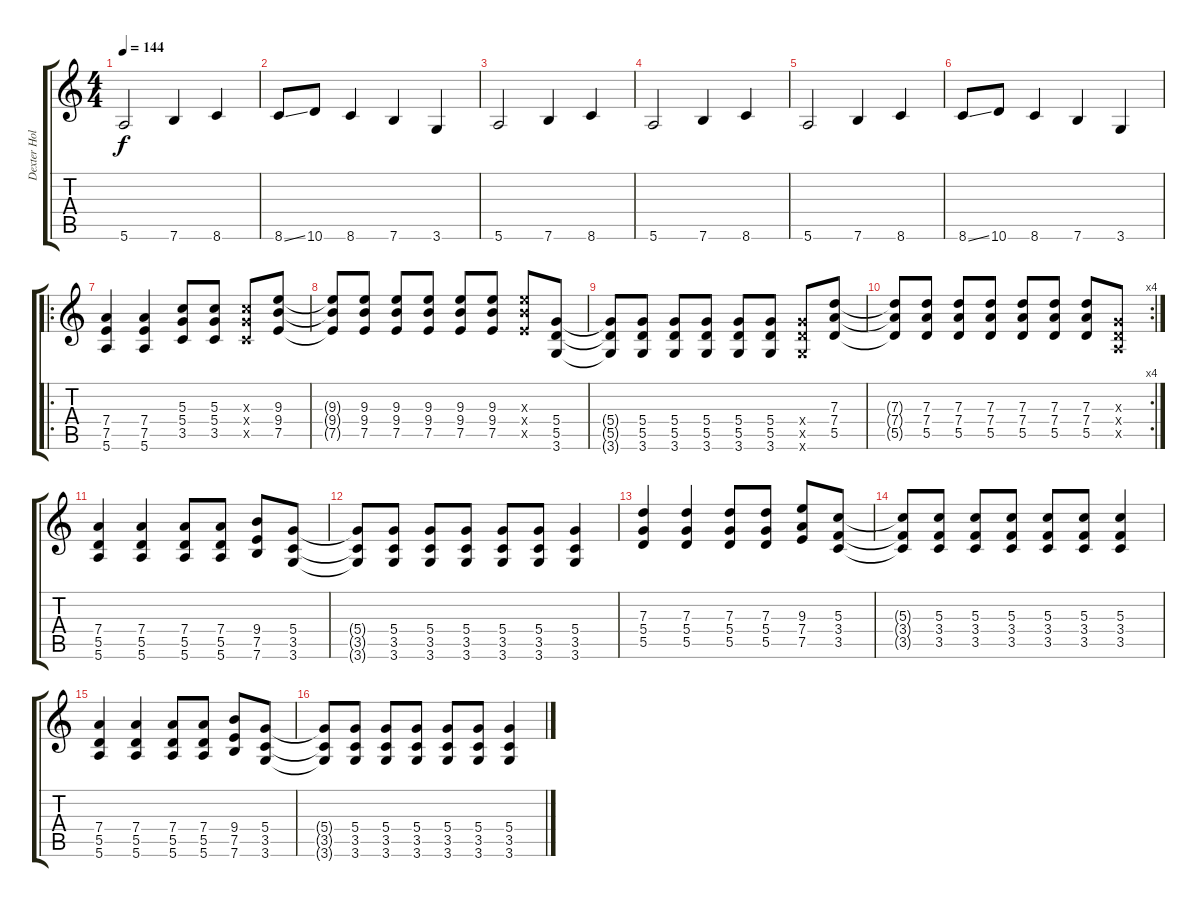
\track ("Dexter Holland" "Dexter Hol") {instrument distortionguitar}
\staff {score tabs}
\tuning (E4 B3 G3 D3 A2 E2) {hide}
\ts (4 4)
\tempo 144
\clef g2
\ks c
5.6.2{dy f} 7.6.4 8.6.4 |
8.6{ss}.8 10.6.8 8.6.4 7.6.4 3.6.4 |
5.6.2 7.6.4 8.6.4 |
5.6.2 7.6.4 8.6.4 |
5.6.2 7.6.4 8.6.4 |
8.6{ss}.8 10.6.8 8.6.4 7.6.4 3.6.4 |
\ro
(7.4 7.5 5.6).4 (7.4 7.5 5.6).4 (5.3 5.4 3.5).8 (5.3 5.4 3.5).8 (5.3{x} 5.4{x} 3.5{x}).8 (9.3 9.4 7.5).8 |
(9.3{t} 9.4{t} 7.5{t}).8 (9.3 9.4 7.5).8 (9.3 9.4 7.5).8 (9.3 9.4 7.5).8 (9.3 9.4 7.5).8 (9.3 9.4 7.5).8 (9.3{x} 9.4{x} 7.5{x}).8 (5.4 5.5 3.6).8 |
(5.4{t} 5.5{t} 3.6{t}).8 (5.4 5.5 3.6).8 (5.4 5.5 3.6).8 (5.4 5.5 3.6).8 (5.4 5.5 3.6).8 (5.4 5.5 3.6).8 (5.4{x} 5.5{x} 3.6{x}).8 (7.3 7.4 5.5).8 |
\rc 4
(7.3{t} 7.4{t} 5.5{t}).8 (7.3 7.4 5.5).8 (7.3 7.4 5.5).8 (7.3 7.4 5.5).8 (7.3 7.4 5.5).8 (7.3 7.4 5.5).8 (7.3 7.4 5.5).8 (0.3{x} 0.4{x} 0.5{x}).8 |
(7.4 5.5 5.6).4 (7.4 5.5 5.6).4 (7.4 5.5 5.6).8 (7.4 5.5 5.6).8 (9.4 7.5 7.6).8 (5.4 3.5 3.6).8 |
(5.4{t} 3.5{t} 3.6{t}).8 (5.4 3.5 3.6).8 (5.4 3.5 3.6).8 (5.4 3.5 3.6).8 (5.4 3.5 3.6).8 (5.4 3.5 3.6).8 (5.4 3.5 3.6).4 |
(7.3 5.4 5.5).4 (7.3 5.4 5.5).4 (7.3 5.4 5.5).8 (7.3 5.4 5.5).8 (9.3 7.4 7.5).8 (5.3 3.4 3.5).8 |
(5.3{t} 3.4{t} 3.5{t}).8 (5.3 3.4 3.5).8 (5.3 3.4 3.5).8 (5.3 3.4 3.5).8 (5.3 3.4 3.5).8 (5.3 3.4 3.5).8 (5.3 3.4 3.5).4 |
(7.4 5.5 5.6).4 (7.4 5.5 5.6).4 (7.4 5.5 5.6).8 (7.4 5.5 5.6).8 (9.4 7.5 7.6).8 (5.4 3.5 3.6).8 |
(5.4{t} 3.5{t} 3.6{t}).8 (5.4 3.5 3.6).8 (5.4 3.5 3.6).8 (5.4 3.5 3.6).8 (5.4 3.5 3.6).8 (5.4 3.5 3.6).8 (5.4 3.5 3.6).4
